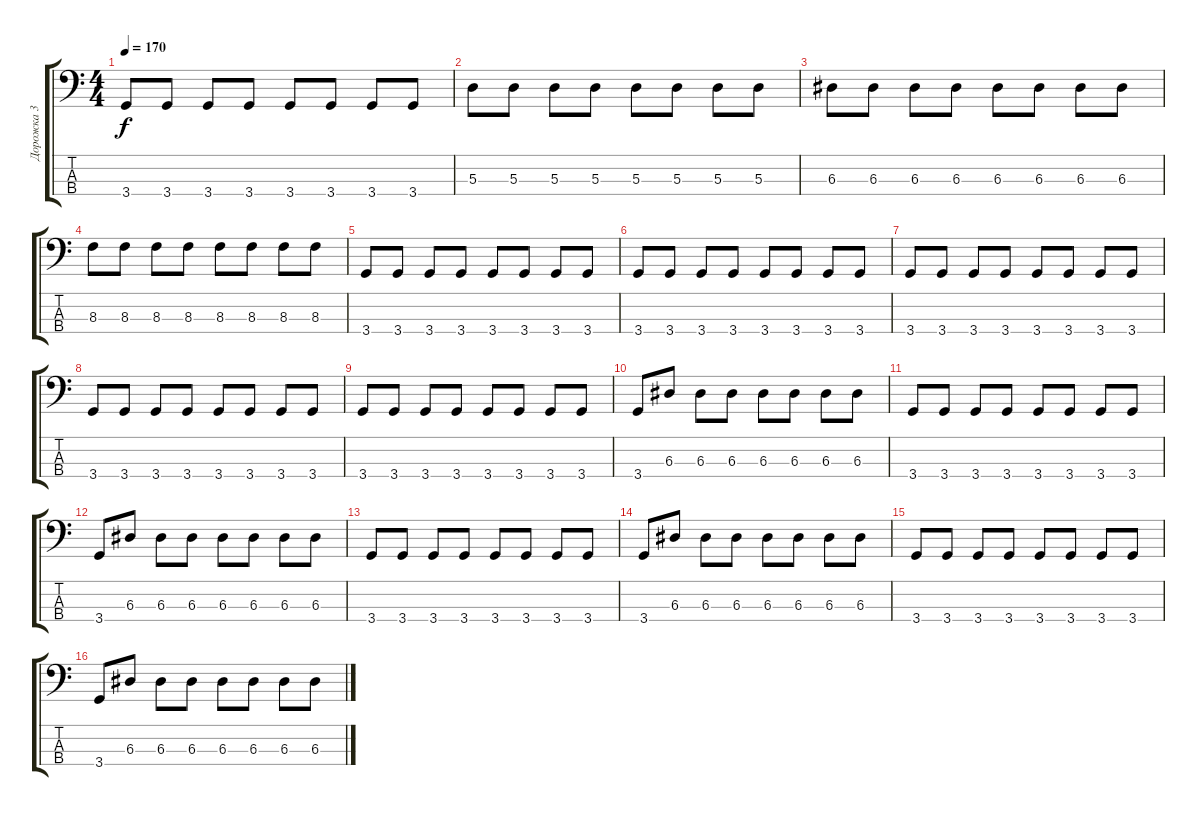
\track ("Дорожка 3" "Дорожка 3") {instrument electricbasspick}
\staff {score tabs}
\tuning (G2 D2 A1 E1) {hide}
\ts (4 4)
\tempo 170
\clef f4
\ks c
3.4.8{dy f} 3.4.8 3.4.8 3.4.8 3.4.8 3.4.8 3.4.8 3.4.8 |
5.3.8 5.3.8 5.3.8 5.3.8 5.3.8 5.3.8 5.3.8 5.3.8 |
6.3.8 6.3.8 6.3.8 6.3.8 6.3.8 6.3.8 6.3.8 6.3.8 |
8.3.8 8.3.8 8.3.8 8.3.8 8.3.8 8.3.8 8.3.8 8.3.8 |
3.4.8 3.4.8 3.4.8 3.4.8 3.4.8 3.4.8 3.4.8 3.4.8 |
3.4.8 3.4.8 3.4.8 3.4.8 3.4.8 3.4.8 3.4.8 3.4.8 |
3.4.8 3.4.8 3.4.8 3.4.8 3.4.8 3.4.8 3.4.8 3.4.8 |
3.4.8 3.4.8 3.4.8 3.4.8 3.4.8 3.4.8 3.4.8 3.4.8 |
3.4.8 3.4.8 3.4.8 3.4.8 3.4.8 3.4.8 3.4.8 3.4.8 |
3.4.8 6.3.8 6.3.8 6.3.8 6.3.8 6.3.8 6.3.8 6.3.8 |
3.4.8 3.4.8 3.4.8 3.4.8 3.4.8 3.4.8 3.4.8 3.4.8 |
3.4.8 6.3.8 6.3.8 6.3.8 6.3.8 6.3.8 6.3.8 6.3.8 |
3.4.8 3.4.8 3.4.8 3.4.8 3.4.8 3.4.8 3.4.8 3.4.8 |
3.4.8 6.3.8 6.3.8 6.3.8 6.3.8 6.3.8 6.3.8 6.3.8 |
3.4.8 3.4.8 3.4.8 3.4.8 3.4.8 3.4.8 3.4.8 3.4.8 |
3.4.8 6.3.8 6.3.8 6.3.8 6.3.8 6.3.8 6.3.8 6.3.8
